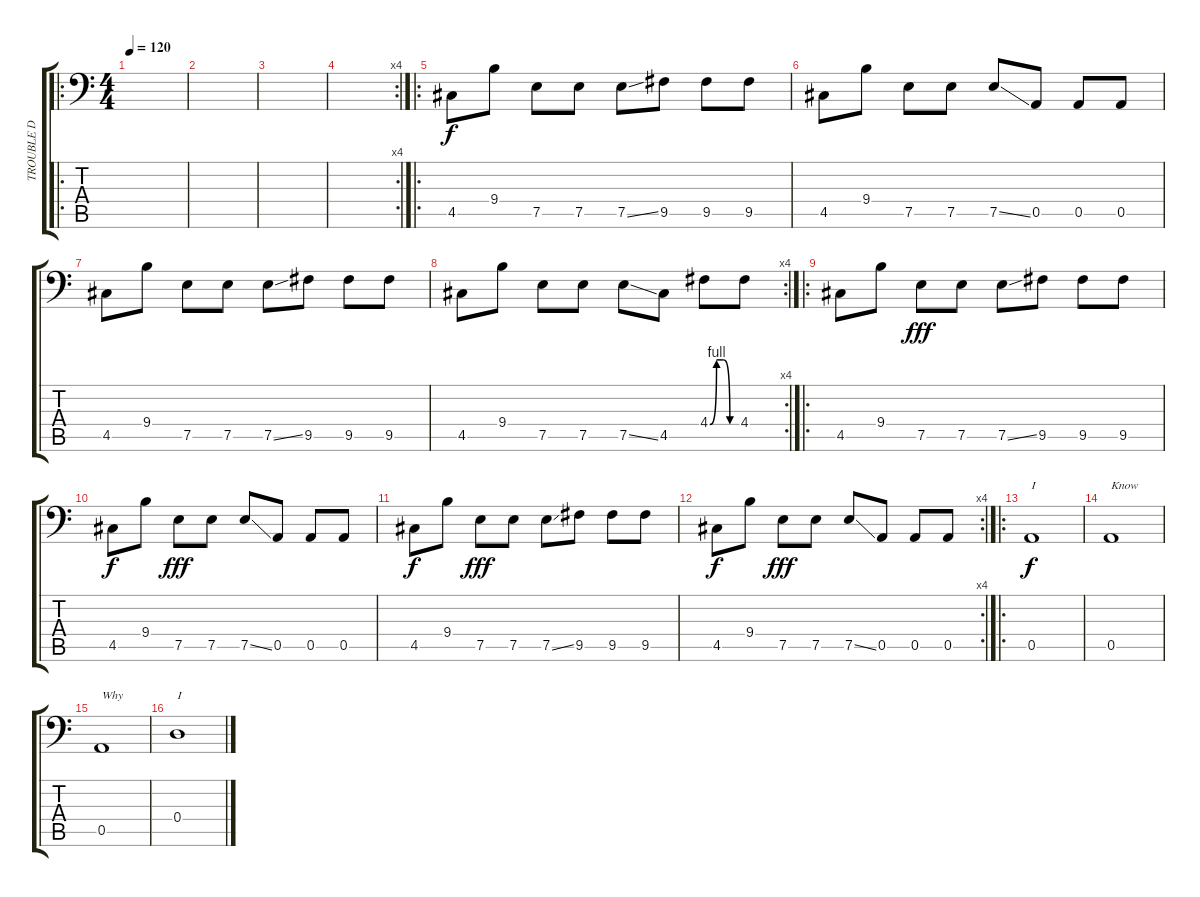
\track ("TROUBLE D" "TROUBLE D") {instrument electricbasspick}
\staff {score tabs}
\tuning (E3 B2 G2 D2 A1 E1) {hide}
\ro
\ts (4 4)
\tempo 120
\clef f4
\ks c
|
|
|
\rc 4
|
\ro
4.5.8 9.4.8 7.5.8 7.5.8 7.5{ss}.8 9.5.8 9.5.8 9.5.8 |
4.5.8 9.4.8 7.5.8 7.5.8 7.5{ss}.8 0.5.8 0.5.8 0.5.8 |
4.5.8 9.4.8 7.5.8 7.5.8 7.5{ss}.8 9.5.8 9.5.8 9.5.8 |
\rc 4
4.5.8 9.4.8 7.5.8 7.5.8 7.5{ss}.8 4.5.8 4.4{be (custom 0 0 15 4 30 4 45 0 60 0)}.8 4.4.8 |
\ro
4.5.8 9.4.8 7.5.8{dy fff} 7.5.8 7.5{ss}.8 9.5.8 9.5.8 9.5.8 |
4.5.8{dy f} 9.4.8 7.5.8{dy fff} 7.5.8 7.5{ss}.8 0.5.8 0.5.8 0.5.8 |
4.5.8{dy f} 9.4.8 7.5.8{dy fff} 7.5.8 7.5{ss}.8 9.5.8 9.5.8 9.5.8 |
\rc 4
4.5.8{dy f} 9.4.8 7.5.8{dy fff} 7.5.8 7.5{ss}.8 0.5.8 0.5.8 0.5.8 |
\ro
0.5.1{txt "I" dy f} |
0.5.1{txt "Know"} |
0.5.1{txt "Why"} |
0.4.1{txt "I"}
